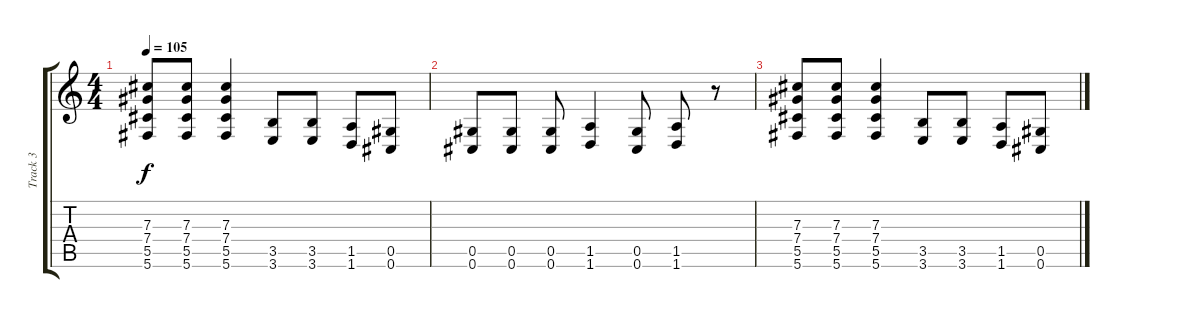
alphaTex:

\track ("Track 3" "Track 3") {instrument distortionguitar}
\staff {score tabs}
\tuning (Eb4 Bb3 Gb3 Db3 Ab2 Db2) {hide}
\ts (4 4)
\tempo 105
\clef g2
\ks c
(7.3 7.4 5.5 5.6).8{dy f} (7.3 7.4 5.5 5.6).8 (7.3 7.4 5.5 5.6).4 (3.5 3.6).8 (3.5 3.6).8 (1.5 1.6).8 (0.5 0.6).8 |
(0.5 0.6).8 (0.5 0.6).8 (0.5 0.6).8 (1.5 1.6).4 (0.5 0.6).8 (1.5 1.6).8 r.8 |
(7.3 7.4 5.5 5.6).8 (7.3 7.4 5.5 5.6).8 (7.3 7.4 5.5 5.6).4 (3.5 3.6).8 (3.5 3.6).8 (1.5 1.6).8 (0.5 0.6).8
